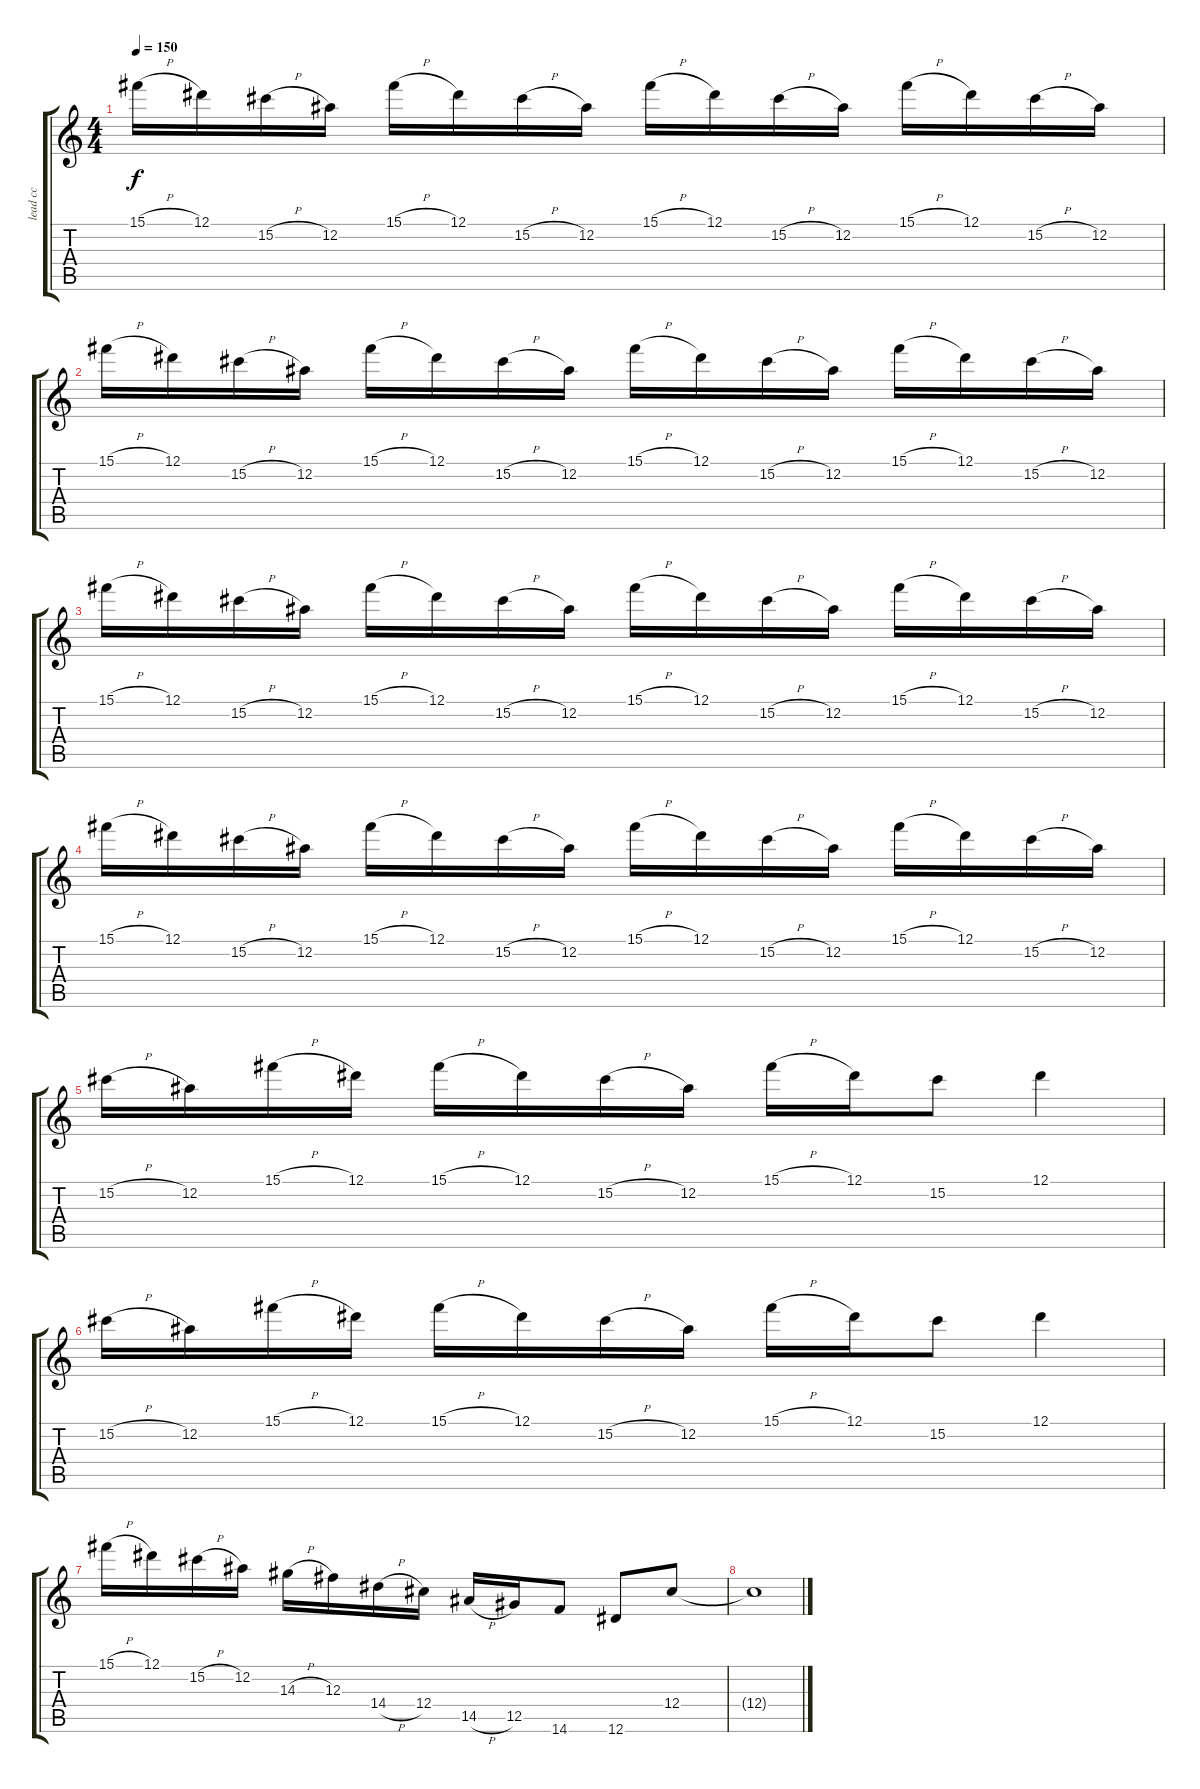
\track ("lead cc" "lead cc") {instrument distortionguitar}
\staff {score tabs}
\tuning (Eb4 Bb3 Gb3 Db3 Ab2 Eb2) {hide}
\ts (4 4)
\tempo 150
\clef g2
\ks c
15.1{h}.16{dy f} 12.1.16 15.2{h}.16 12.2.16 15.1{h}.16 12.1.16 15.2{h}.16 12.2.16 15.1{h}.16 12.1.16 15.2{h}.16 12.2.16 15.1{h}.16 12.1.16 15.2{h}.16 12.2.16 |
15.1{h}.16 12.1.16 15.2{h}.16 12.2.16 15.1{h}.16 12.1.16 15.2{h}.16 12.2.16 15.1{h}.16 12.1.16 15.2{h}.16 12.2.16 15.1{h}.16 12.1.16 15.2{h}.16 12.2.16 |
15.1{h}.16 12.1.16 15.2{h}.16 12.2.16 15.1{h}.16 12.1.16 15.2{h}.16 12.2.16 15.1{h}.16 12.1.16 15.2{h}.16 12.2.16 15.1{h}.16 12.1.16 15.2{h}.16 12.2.16 |
15.1{h}.16 12.1.16 15.2{h}.16 12.2.16 15.1{h}.16 12.1.16 15.2{h}.16 12.2.16 15.1{h}.16 12.1.16 15.2{h}.16 12.2.16 15.1{h}.16 12.1.16 15.2{h}.16 12.2.16 |
15.2{h}.16 12.2.16 15.1{h}.16 12.1.16 15.1{h}.16 12.1.16 15.2{h}.16 12.2.16 15.1{h}.16 12.1.16 15.2.8 12.1.4 |
15.2{h}.16 12.2.16 15.1{h}.16 12.1.16 15.1{h}.16 12.1.16 15.2{h}.16 12.2.16 15.1{h}.16 12.1.16 15.2.8 12.1.4 |
15.1{h}.16 12.1.16 15.2{h}.16 12.2.16 14.3{h}.16 12.3.16 14.4{h}.16 12.4.16 14.5{h}.16 12.5.16 14.6.8 12.6.8 12.4.8 |
12.4{t}.1
